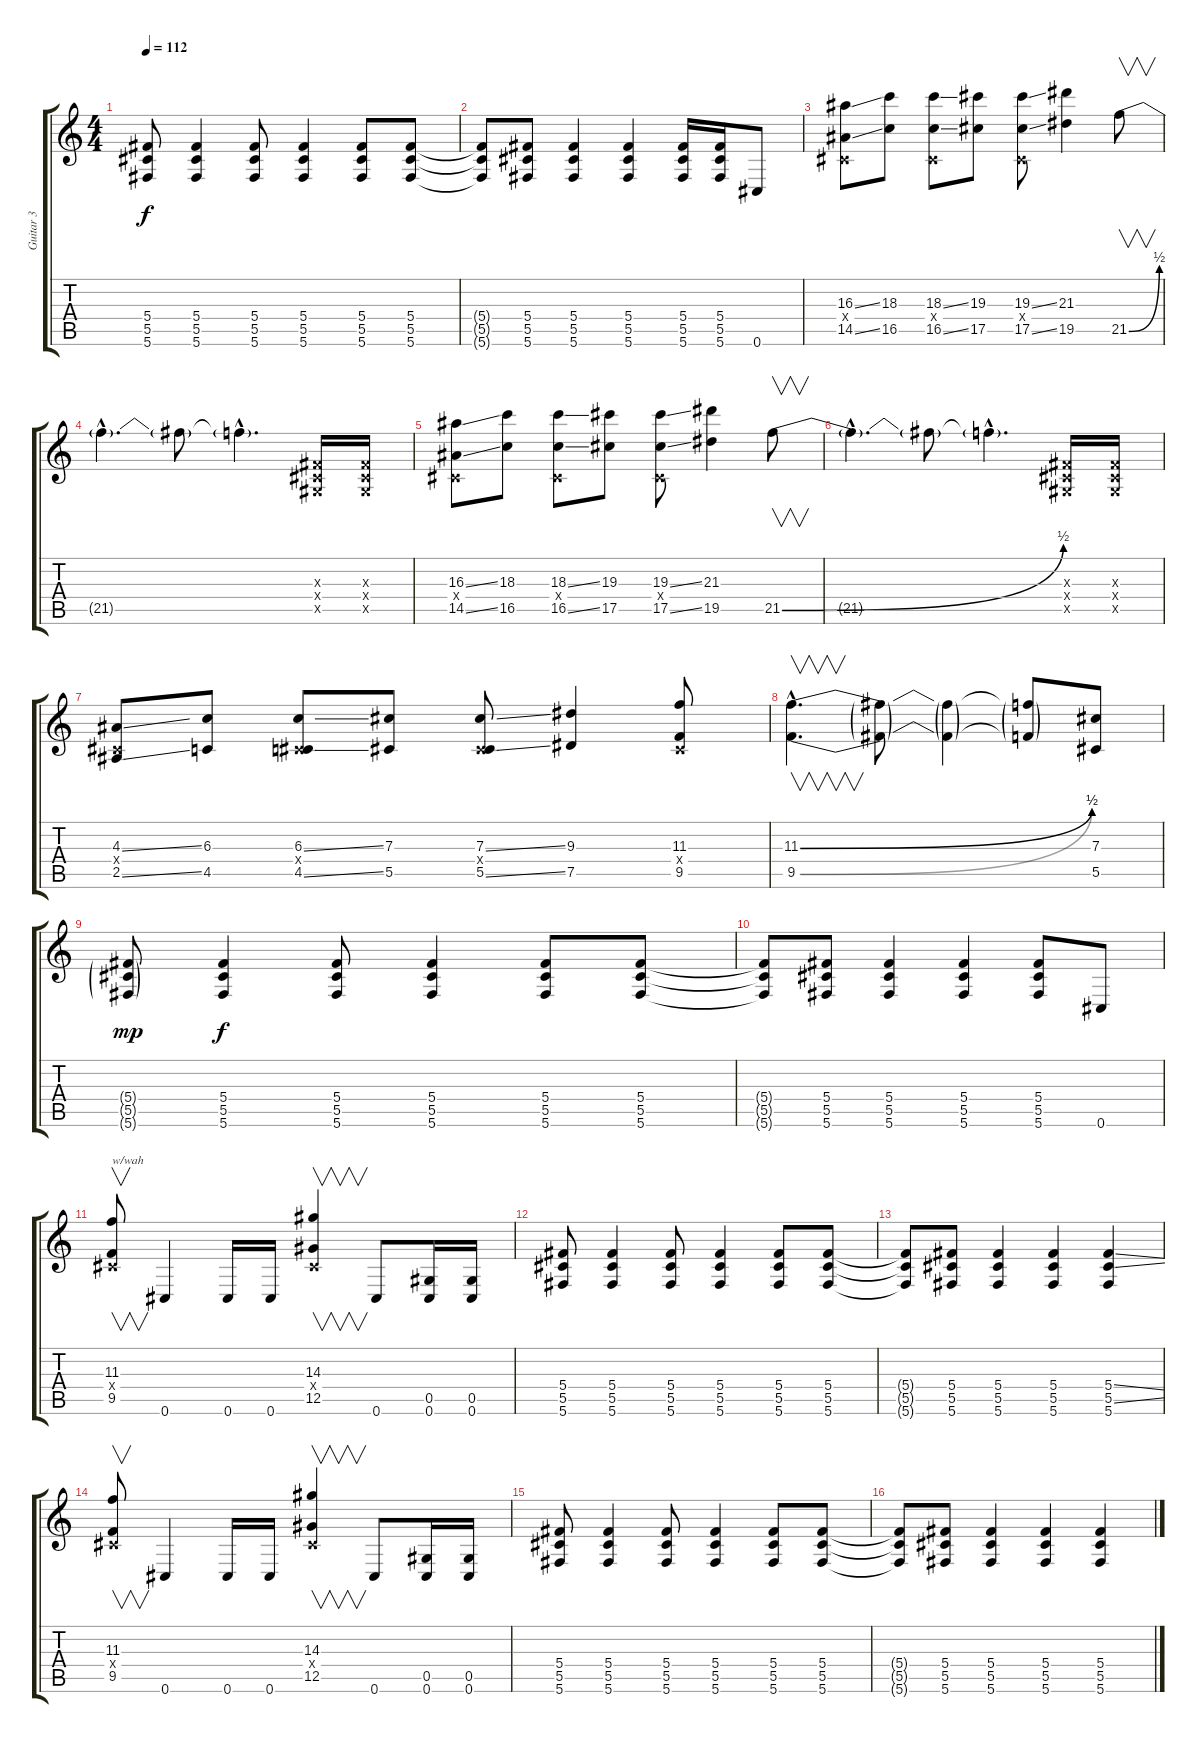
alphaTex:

\track ("Guitar 3" "Guitar 3") {instrument distortionguitar}
\staff {score tabs}
\tuning (Eb4 Bb3 Gb3 Db3 Ab2 Db2) {hide}
\ts (4 4)
\tempo 112
\clef g2
\ks c
(5.4 5.5 5.6).8{dy f} (5.4 5.5 5.6).4 (5.4 5.5 5.6).8 (5.4 5.5 5.6).4 (5.4 5.5 5.6).8 (5.4 5.5 5.6).8 |
(5.4{t} 5.5{t} 5.6{t}).8 (5.4 5.5 5.6).8 (5.4 5.5 5.6).4 (5.4 5.5 5.6).4 (5.4 5.5 5.6).16 (5.4 5.5 5.6).16 0.6.8 |
(16.3{ss} 0.4{x} 14.5{ss}).8 (18.3 16.5).8 (18.3{ss} 0.4{x} 16.5{ss}).8 (19.3 17.5).8 (19.3{ss} 0.4{x} 17.5{ss}).8 (21.3 19.5).4 21.5{be (bend 0 0 60 2)}.8{v} |
21.5{hac t}.4{d} 21.5{t}.8 21.5{hac t}.4{d} (0.3{x} 0.4{x} 0.5{x}).16 (0.3{x} 0.4{x} 0.5{x}).16 |
(16.3{ss} 0.4{x} 14.5{ss}).8 (18.3 16.5).8 (18.3{ss} 0.4{x} 16.5{ss}).8 (19.3 17.5).8 (19.3{ss} 0.4{x} 17.5{ss}).8 (21.3 19.5).4 21.5{be (bend 0 0 60 2)}.8{v} |
21.5{hac t}.4{d} 21.5{t}.8 21.5{hac t}.4{d} (0.3{x} 0.4{x} 0.5{x}).16 (0.3{x} 0.4{x} 0.5{x}).16 |
(4.3{ss} 0.4{x} 2.5{ss}).8 (6.3 4.5).8 (6.3{ss} 0.4{x} 4.5{ss}).8 (7.3 5.5).8 (7.3{ss} 0.4{x} 5.5{ss}).8 (9.3 7.5).4 (11.3 0.4{x} 9.5).8 |
(11.3{be (bend 0 0 60 2) hac} 9.5{be (bend 0 0 60 2) hac}).4{v d} (11.3{t} 9.5{t}).8 (11.3{t} 9.5{t}).4 (11.3{t} 9.5{t}).8 (7.3 5.5).8 |
(5.4{g} 5.5{g} 5.6{g}).8{dy mp} (5.4 5.5 5.6).4{dy f} (5.4 5.5 5.6).8 (5.4 5.5 5.6).4 (5.4 5.5 5.6).8 (5.4 5.5 5.6).8 |
(5.4{t} 5.5{t} 5.6{t}).8 (5.4 5.5 5.6).8 (5.4 5.5 5.6).4 (5.4 5.5 5.6).4 (5.4 5.5 5.6).8 0.6.8 |
(11.3 0.4{x} 9.5).8{v txt "w/wah"} 0.6.4 0.6.16 0.6.16 (14.3 0.4{x} 12.5).4{v} 0.6.8 (0.5 0.6).16 (0.5 0.6).16 |
(5.4 5.5 5.6).8 (5.4 5.5 5.6).4 (5.4 5.5 5.6).8 (5.4 5.5 5.6).4 (5.4 5.5 5.6).8 (5.4 5.5 5.6).8 |
(5.4{t} 5.5{t} 5.6{t}).8 (5.4 5.5 5.6).8 (5.4 5.5 5.6).4 (5.4 5.5 5.6).4 (5.4{ss} 5.5{ss} 5.6).4 |
(11.3 0.4{x} 9.5).8{v} 0.6.4 0.6.16 0.6.16 (14.3 0.4{x} 12.5).4{v} 0.6.8 (0.5 0.6).16 (0.5 0.6).16 |
(5.4 5.5 5.6).8 (5.4 5.5 5.6).4 (5.4 5.5 5.6).8 (5.4 5.5 5.6).4 (5.4 5.5 5.6).8 (5.4 5.5 5.6).8 |
(5.4{t} 5.5{t} 5.6{t}).8 (5.4 5.5 5.6).8 (5.4 5.5 5.6).4 (5.4 5.5 5.6).4 (5.4 5.5 5.6).4
